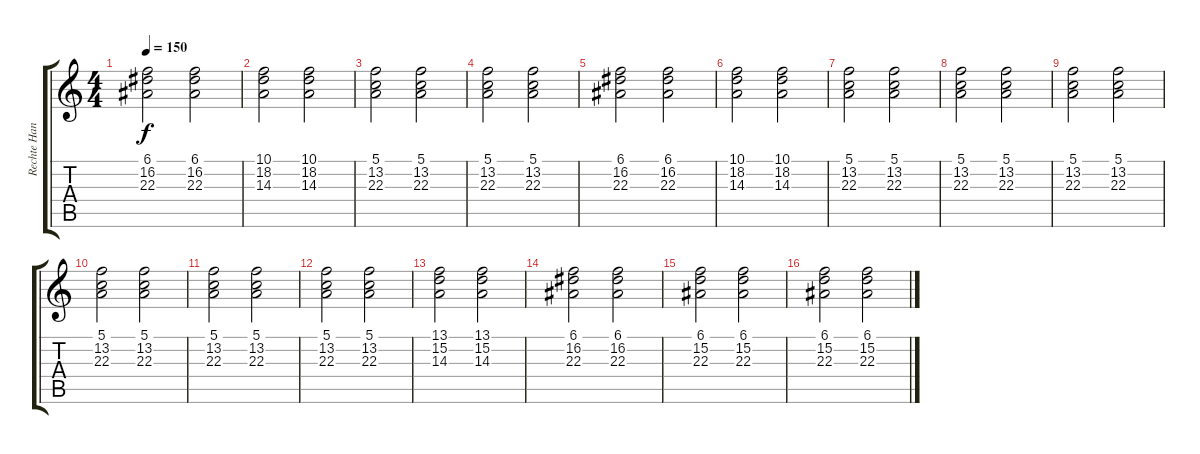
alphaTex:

\track ("Rechte Hand" "Rechte Han") {instrument acousticgrandpiano}
\staff {score tabs}
\tuning (E4 B3 G3 D3 A2 E2) {hide}
\ts (4 4)
\tempo 150
\clef g2
\ks c
(6.1 16.2 22.3).2{dy f} (6.1 16.2 22.3).2 |
(10.1 18.2 14.3).2 (10.1 18.2 14.3).2 |
(5.1 13.2 22.3).2 (5.1 13.2 22.3).2 |
(5.1 13.2 22.3).2 (5.1 13.2 22.3).2 |
(6.1 16.2 22.3).2 (6.1 16.2 22.3).2 |
(10.1 18.2 14.3).2 (10.1 18.2 14.3).2 |
(5.1 13.2 22.3).2 (5.1 13.2 22.3).2 |
(5.1 13.2 22.3).2 (5.1 13.2 22.3).2 |
(5.1 13.2 22.3).2 (5.1 13.2 22.3).2 |
(5.1 13.2 22.3).2 (5.1 13.2 22.3).2 |
(5.1 13.2 22.3).2 (5.1 13.2 22.3).2 |
(5.1 13.2 22.3).2 (5.1 13.2 22.3).2 |
(13.1 15.2 14.3).2 (13.1 15.2 14.3).2 |
(6.1 16.2 22.3).2 (6.1 16.2 22.3).2 |
(6.1 15.2 22.3).2 (6.1 15.2 22.3).2 |
(6.1 15.2 22.3).2 (6.1 15.2 22.3).2
